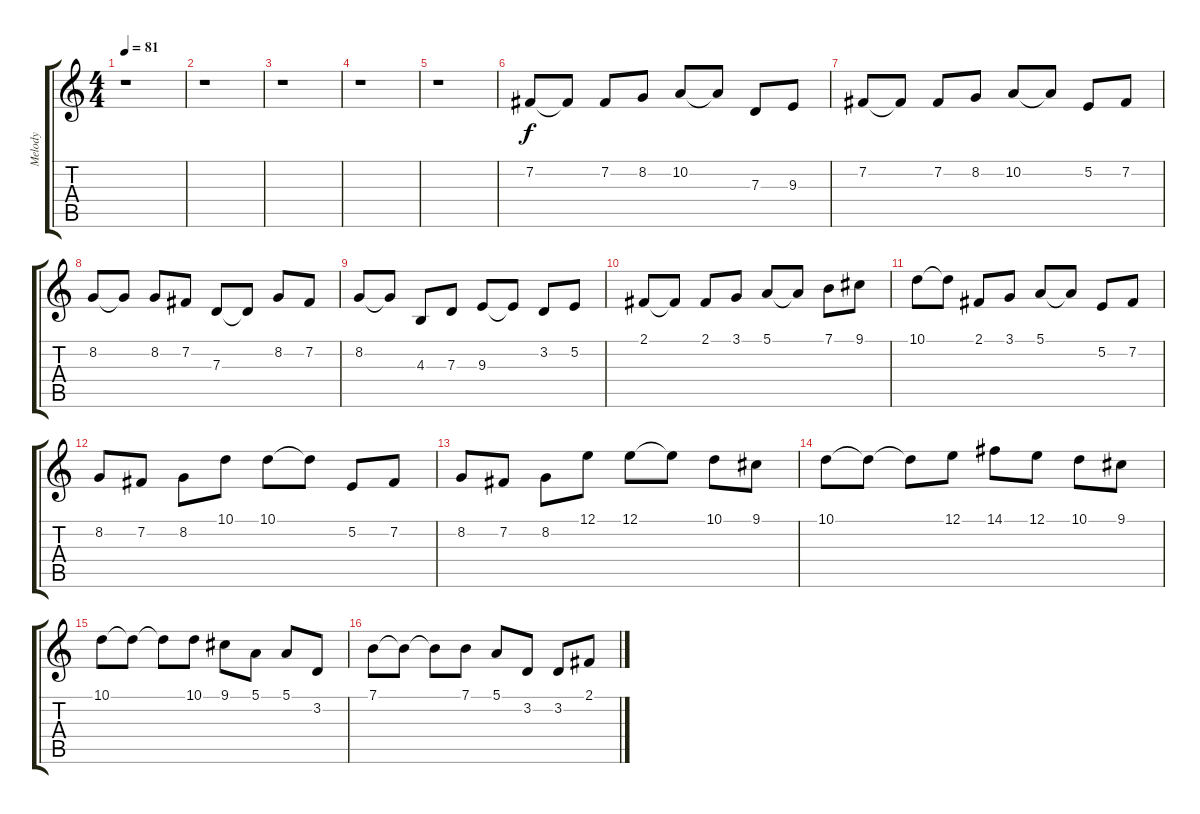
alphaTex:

\track ("Melody" "Melody") {instrument musicbox}
\staff {score tabs}
\tuning (E4 B3 G3 D3 A2 E2) {hide}
\ts (4 4)
\tempo 81
\clef g2
\ks c
r.1{dy f instrument musicbox} |
r.1 |
r.1 |
r.1 |
r.1 |
7.2.8 7.2{t}.8 7.2.8 8.2.8 10.2.8 10.2{t}.8 7.3.8 9.3.8 |
7.2.8 7.2{t}.8 7.2.8 8.2.8 10.2.8 10.2{t}.8 5.2.8 7.2.8 |
8.2.8 8.2{t}.8 8.2.8 7.2.8 7.3.8 7.3{t}.8 8.2.8 7.2.8 |
8.2.8 8.2{t}.8 4.3.8 7.3.8 9.3.8 9.3{t}.8 3.2.8 5.2.8 |
2.1.8 2.1{t}.8 2.1.8 3.1.8 5.1.8 5.1{t}.8 7.1.8 9.1.8 |
10.1.8 10.1{t}.8 2.1.8 3.1.8 5.1.8 5.1{t}.8 5.2.8 7.2.8 |
8.2.8 7.2.8 8.2.8 10.1.8 10.1.8 10.1{t}.8 5.2.8 7.2.8 |
8.2.8 7.2.8 8.2.8 12.1.8 12.1.8 12.1{t}.8 10.1.8 9.1.8 |
10.1.8 10.1{t}.8 10.1{t}.8 12.1.8 14.1.8 12.1.8 10.1.8 9.1.8 |
10.1.8 10.1{t}.8 10.1{t}.8 10.1.8 9.1.8 5.1.8 5.1.8 3.2.8 |
7.1.8 7.1{t}.8 7.1{t}.8 7.1.8 5.1.8 3.2.8 3.2.8 2.1.8
